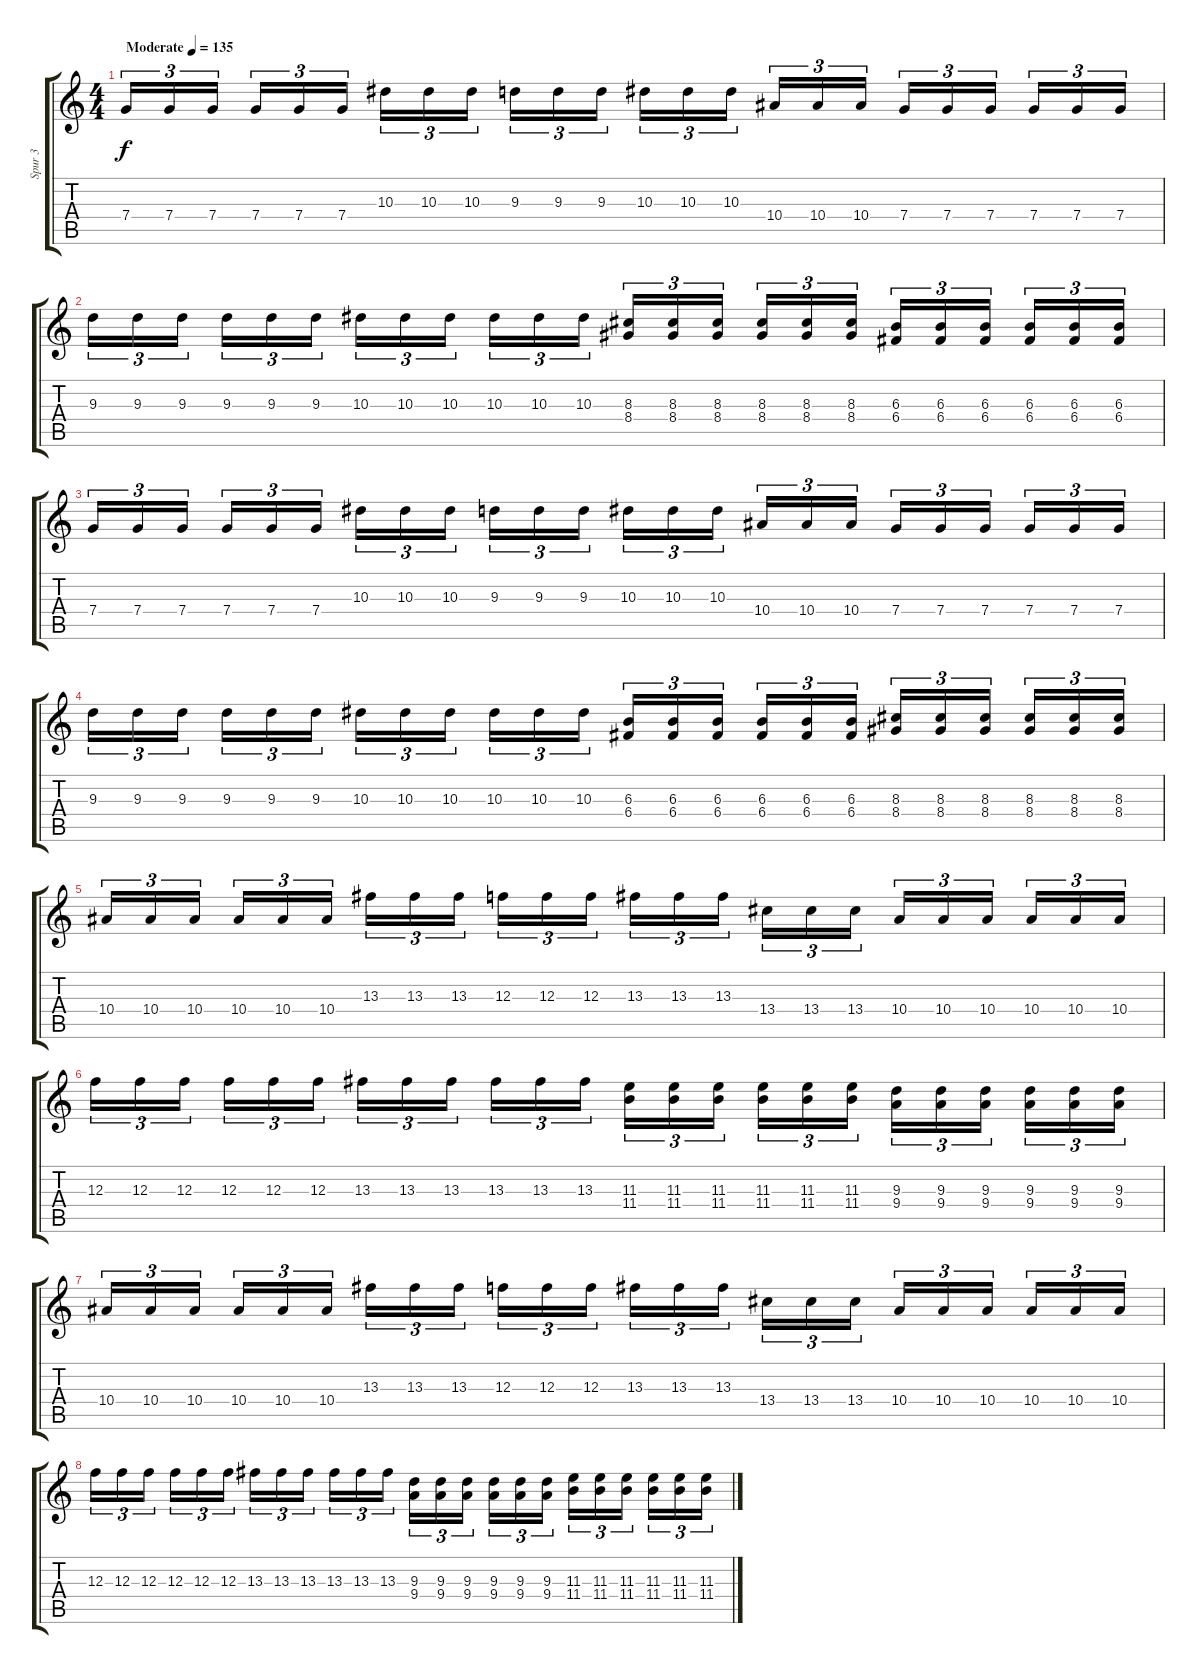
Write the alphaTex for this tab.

\track ("Spur 3" "Spur 3") {instrument distortionguitar}
\staff {score tabs}
\tuning (D4 A3 F3 C3 G2 C2) {hide}
\ts (4 4)
\tempo (135 "Moderate")
\clef g2
\ks c
7.4.16{tu (3 2) dy f instrument distortionguitar} 7.4.16{tu (3 2)} 7.4.16{tu (3 2) beam splitsecondary} 7.4.16{tu (3 2)} 7.4.16{tu (3 2)} 7.4.16{tu (3 2)} 10.3.16{tu (3 2)} 10.3.16{tu (3 2)} 10.3.16{tu (3 2) beam splitsecondary} 9.3.16{tu (3 2)} 9.3.16{tu (3 2)} 9.3.16{tu (3 2)} 10.3.16{tu (3 2)} 10.3.16{tu (3 2)} 10.3.16{tu (3 2) beam splitsecondary} 10.4.16{tu (3 2)} 10.4.16{tu (3 2)} 10.4.16{tu (3 2)} 7.4.16{tu (3 2)} 7.4.16{tu (3 2)} 7.4.16{tu (3 2) beam splitsecondary} 7.4.16{tu (3 2)} 7.4.16{tu (3 2)} 7.4.16{tu (3 2)} |
9.3.16{tu (3 2)} 9.3.16{tu (3 2)} 9.3.16{tu (3 2) beam splitsecondary} 9.3.16{tu (3 2)} 9.3.16{tu (3 2)} 9.3.16{tu (3 2)} 10.3.16{tu (3 2)} 10.3.16{tu (3 2)} 10.3.16{tu (3 2) beam splitsecondary} 10.3.16{tu (3 2)} 10.3.16{tu (3 2)} 10.3.16{tu (3 2)} (8.3 8.4).16{tu (3 2)} (8.3 8.4).16{tu (3 2)} (8.3 8.4).16{tu (3 2) beam splitsecondary} (8.3 8.4).16{tu (3 2)} (8.3 8.4).16{tu (3 2)} (8.3 8.4).16{tu (3 2)} (6.3 6.4).16{tu (3 2)} (6.3 6.4).16{tu (3 2)} (6.3 6.4).16{tu (3 2) beam splitsecondary} (6.3 6.4).16{tu (3 2)} (6.3 6.4).16{tu (3 2)} (6.3 6.4).16{tu (3 2)} |
7.4.16{tu (3 2)} 7.4.16{tu (3 2)} 7.4.16{tu (3 2) beam splitsecondary} 7.4.16{tu (3 2)} 7.4.16{tu (3 2)} 7.4.16{tu (3 2)} 10.3.16{tu (3 2)} 10.3.16{tu (3 2)} 10.3.16{tu (3 2) beam splitsecondary} 9.3.16{tu (3 2)} 9.3.16{tu (3 2)} 9.3.16{tu (3 2)} 10.3.16{tu (3 2)} 10.3.16{tu (3 2)} 10.3.16{tu (3 2) beam splitsecondary} 10.4.16{tu (3 2)} 10.4.16{tu (3 2)} 10.4.16{tu (3 2)} 7.4.16{tu (3 2)} 7.4.16{tu (3 2)} 7.4.16{tu (3 2) beam splitsecondary} 7.4.16{tu (3 2)} 7.4.16{tu (3 2)} 7.4.16{tu (3 2)} |
9.3.16{tu (3 2)} 9.3.16{tu (3 2)} 9.3.16{tu (3 2) beam splitsecondary} 9.3.16{tu (3 2)} 9.3.16{tu (3 2)} 9.3.16{tu (3 2)} 10.3.16{tu (3 2)} 10.3.16{tu (3 2)} 10.3.16{tu (3 2) beam splitsecondary} 10.3.16{tu (3 2)} 10.3.16{tu (3 2)} 10.3.16{tu (3 2)} (6.3 6.4).16{tu (3 2)} (6.3 6.4).16{tu (3 2)} (6.3 6.4).16{tu (3 2) beam splitsecondary} (6.3 6.4).16{tu (3 2)} (6.3 6.4).16{tu (3 2)} (6.3 6.4).16{tu (3 2)} (8.3 8.4).16{tu (3 2)} (8.3 8.4).16{tu (3 2)} (8.3 8.4).16{tu (3 2) beam splitsecondary} (8.3 8.4).16{tu (3 2)} (8.3 8.4).16{tu (3 2)} (8.3 8.4).16{tu (3 2)} |
10.4.16{tu (3 2)} 10.4.16{tu (3 2)} 10.4.16{tu (3 2) beam splitsecondary} 10.4.16{tu (3 2)} 10.4.16{tu (3 2)} 10.4.16{tu (3 2)} 13.3.16{tu (3 2)} 13.3.16{tu (3 2)} 13.3.16{tu (3 2) beam splitsecondary} 12.3.16{tu (3 2)} 12.3.16{tu (3 2)} 12.3.16{tu (3 2)} 13.3.16{tu (3 2)} 13.3.16{tu (3 2)} 13.3.16{tu (3 2) beam splitsecondary} 13.4.16{tu (3 2)} 13.4.16{tu (3 2)} 13.4.16{tu (3 2)} 10.4.16{tu (3 2)} 10.4.16{tu (3 2)} 10.4.16{tu (3 2) beam splitsecondary} 10.4.16{tu (3 2)} 10.4.16{tu (3 2)} 10.4.16{tu (3 2)} |
12.3.16{tu (3 2)} 12.3.16{tu (3 2)} 12.3.16{tu (3 2) beam splitsecondary} 12.3.16{tu (3 2)} 12.3.16{tu (3 2)} 12.3.16{tu (3 2)} 13.3.16{tu (3 2)} 13.3.16{tu (3 2)} 13.3.16{tu (3 2) beam splitsecondary} 13.3.16{tu (3 2)} 13.3.16{tu (3 2)} 13.3.16{tu (3 2)} (11.3 11.4).16{tu (3 2)} (11.3 11.4).16{tu (3 2)} (11.3 11.4).16{tu (3 2) beam splitsecondary} (11.3 11.4).16{tu (3 2)} (11.3 11.4).16{tu (3 2)} (11.3 11.4).16{tu (3 2)} (9.3 9.4).16{tu (3 2)} (9.3 9.4).16{tu (3 2)} (9.3 9.4).16{tu (3 2) beam splitsecondary} (9.3 9.4).16{tu (3 2)} (9.3 9.4).16{tu (3 2)} (9.3 9.4).16{tu (3 2)} |
10.4.16{tu (3 2)} 10.4.16{tu (3 2)} 10.4.16{tu (3 2) beam splitsecondary} 10.4.16{tu (3 2)} 10.4.16{tu (3 2)} 10.4.16{tu (3 2)} 13.3.16{tu (3 2)} 13.3.16{tu (3 2)} 13.3.16{tu (3 2) beam splitsecondary} 12.3.16{tu (3 2)} 12.3.16{tu (3 2)} 12.3.16{tu (3 2)} 13.3.16{tu (3 2)} 13.3.16{tu (3 2)} 13.3.16{tu (3 2) beam splitsecondary} 13.4.16{tu (3 2)} 13.4.16{tu (3 2)} 13.4.16{tu (3 2)} 10.4.16{tu (3 2)} 10.4.16{tu (3 2)} 10.4.16{tu (3 2) beam splitsecondary} 10.4.16{tu (3 2)} 10.4.16{tu (3 2)} 10.4.16{tu (3 2)} |
12.3.16{tu (3 2)} 12.3.16{tu (3 2)} 12.3.16{tu (3 2) beam splitsecondary} 12.3.16{tu (3 2)} 12.3.16{tu (3 2)} 12.3.16{tu (3 2)} 13.3.16{tu (3 2)} 13.3.16{tu (3 2)} 13.3.16{tu (3 2) beam splitsecondary} 13.3.16{tu (3 2)} 13.3.16{tu (3 2)} 13.3.16{tu (3 2)} (9.3 9.4).16{tu (3 2)} (9.3 9.4).16{tu (3 2)} (9.3 9.4).16{tu (3 2) beam splitsecondary} (9.3 9.4).16{tu (3 2)} (9.3 9.4).16{tu (3 2)} (9.3 9.4).16{tu (3 2)} (11.3 11.4).16{tu (3 2)} (11.3 11.4).16{tu (3 2)} (11.3 11.4).16{tu (3 2) beam splitsecondary} (11.3 11.4).16{tu (3 2)} (11.3 11.4).16{tu (3 2)} (11.3 11.4).16{tu (3 2)}
